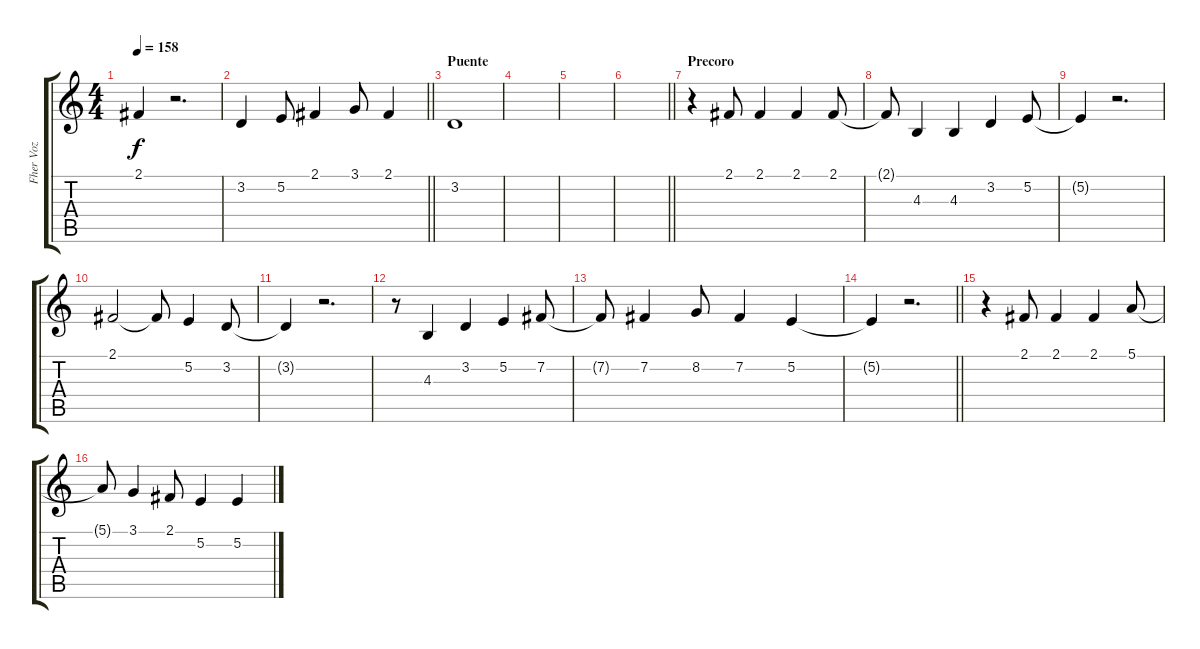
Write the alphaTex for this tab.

\track ("Fher Voz" "Fher Voz") {instrument flute}
\staff {score tabs}
\tuning (E4 B3 G3 D3 A2 E2) {hide}
\ts (4 4)
\tempo 158
\clef g2
\ks c
2.1{t}.4{dy f} r.2{d} |
\barLineRight lightlight
3.2.4 5.2.8 2.1.4 3.1.8 2.1.4 |
\section ("" "Puente")
3.2.1 |
|
|
\barLineRight lightlight
|
\section ("" "Precoro")
r.4 2.1.8 2.1.4 2.1.4 2.1.8 |
2.1{t}.8 4.3.4 4.3.4 3.2.4 5.2.8 |
5.2{t}.4 r.2{d} |
2.1.2 2.1{t}.8 5.2.4 3.2.8 |
3.2{t}.4 r.2{d} |
r.8 4.3.4 3.2.4 5.2.4 7.2.8 |
7.2{t}.8 7.2.4 8.2.8 7.2.4 5.2.4 |
\barLineRight lightlight
5.2{t}.4 r.2{d} |
r.4 2.1.8 2.1.4 2.1.4 5.1.8 |
5.1{t}.8 3.1.4 2.1.8 5.2.4 5.2.4
